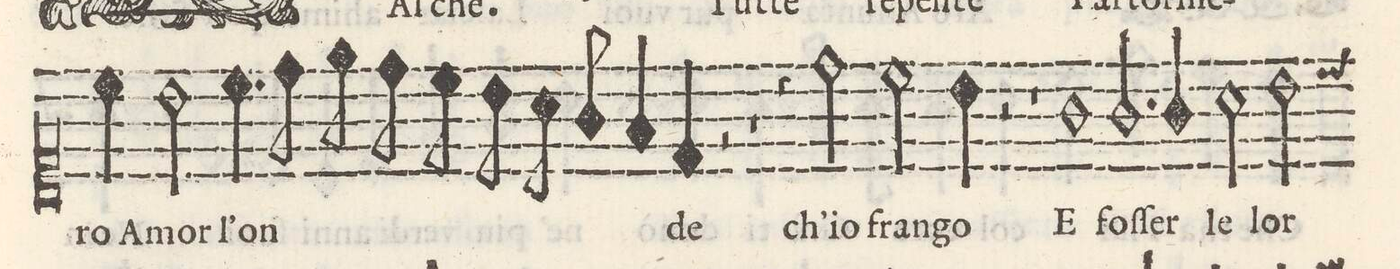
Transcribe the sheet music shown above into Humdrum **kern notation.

**kern	**text
*I"QVINTO	*
*clefC1	*
*k[]	*
*M2/1	*
4cc\	ro A-
2b\	-mor
4.cc\	l'on-
=5-	=5-
8dd\	.
8ee\	.
8dd\	.
8cc\	.
8b\	.
8a\	.
8g/	.
4fny/	.
4d/	-de
2r	.
=6-	=6-
1r	.
4re	.
2dd\	ch'io
2cc\	fran-
=7-	=7-
4b\	-go
2r	.
1r	.
=8-	=8-
1g	E
2.g/	foſ-
4g/	-ſer
=9-	=9-
2a\	le
2b\	lor
*-	*-
